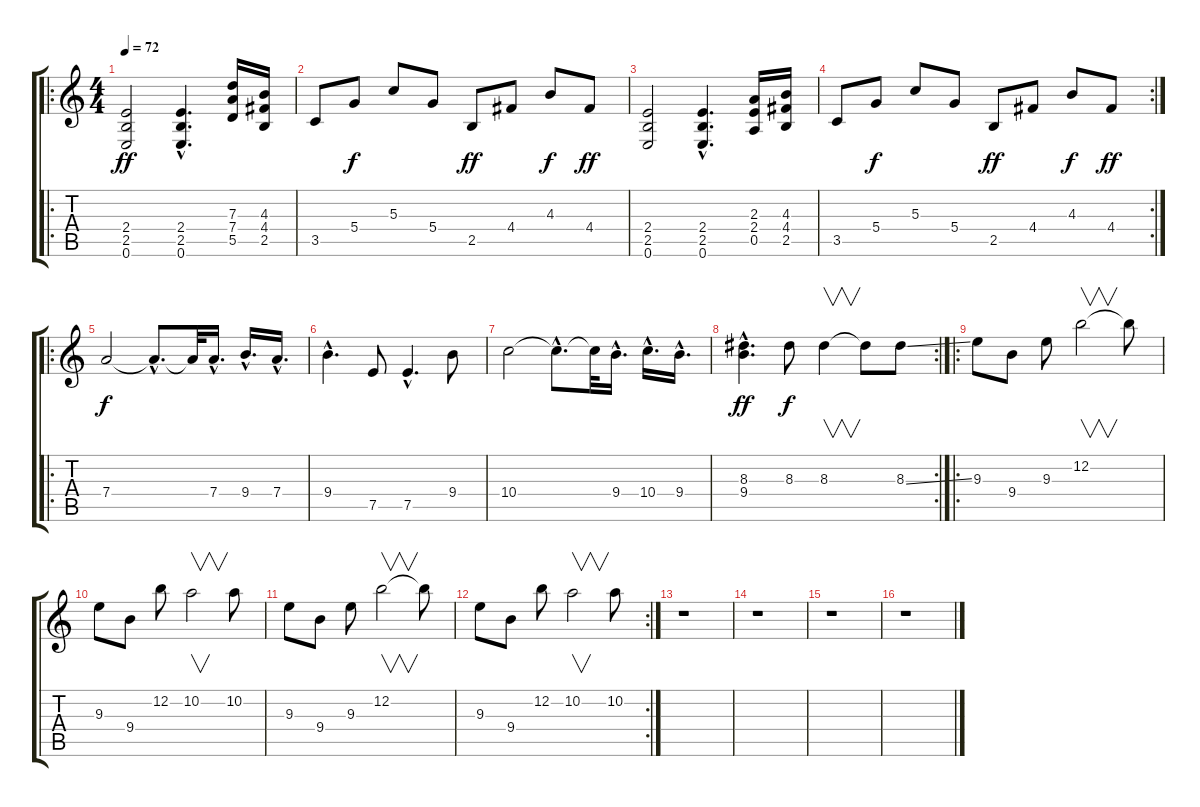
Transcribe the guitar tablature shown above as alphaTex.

\track "" {instrument distortionguitar}
\staff {score tabs}
\tuning (E4 B3 G3 D3 A2 E2) {hide}
\ro
\ts (4 4)
\tempo 72
\clef g2
\ks c
(2.4 2.5 0.6).2{dy ff} (2.4{hac} 2.5{hac} 0.6{hac}).4{d} (7.3 7.4 5.5).16 (4.3 4.4 2.5).16 |
3.5.8 5.4.8{dy f} 5.3.8 5.4.8 2.5.8{dy ff} 4.4.8 4.3.8{dy f} 4.4.8{dy ff} |
(2.4 2.5 0.6).2 (2.4{hac} 2.5{hac} 0.6{hac}).4{d} (2.3 2.4 0.5).16 (4.3 4.4 2.5).16 |
\rc 2
3.5.8 5.4.8{dy f} 5.3.8 5.4.8 2.5.8{dy ff} 4.4.8 4.3.8{dy f} 4.4.8{dy ff} |
\ro
7.4.2{dy f} 7.4{hac t}.8{d} 7.4{t}.32 7.4{hac}.16{d} 9.4{hac}.16{d} 7.4{hac}.16{d} |
9.4{hac}.4{d} 7.5.8 7.5{hac}.4{d} 9.4.8 |
10.4.2 10.4{hac t}.8{d} 10.4{t}.32 9.4{hac}.16{d} 10.4{hac}.16{d} 9.4{hac}.16{d} |
\rc 2
(8.3{hac} 9.4{hac}).4{d dy ff} 8.3.8{dy f} 8.3.4{v} 8.3{t}.8 8.3{ss}.8 |
\ro
9.3.8 9.4.8 9.3.8 12.2.2{v} 12.2{t}.8 |
9.3.8 9.4.8 12.2.8 10.2.2{v} 10.2.8 |
9.3.8 9.4.8 9.3.8 12.2.2{v} 12.2{t}.8 |
\rc 2
9.3.8 9.4.8 12.2.8 10.2.2{v} 10.2.8 |
r.1 |
r.1 |
r.1 |
r.1
